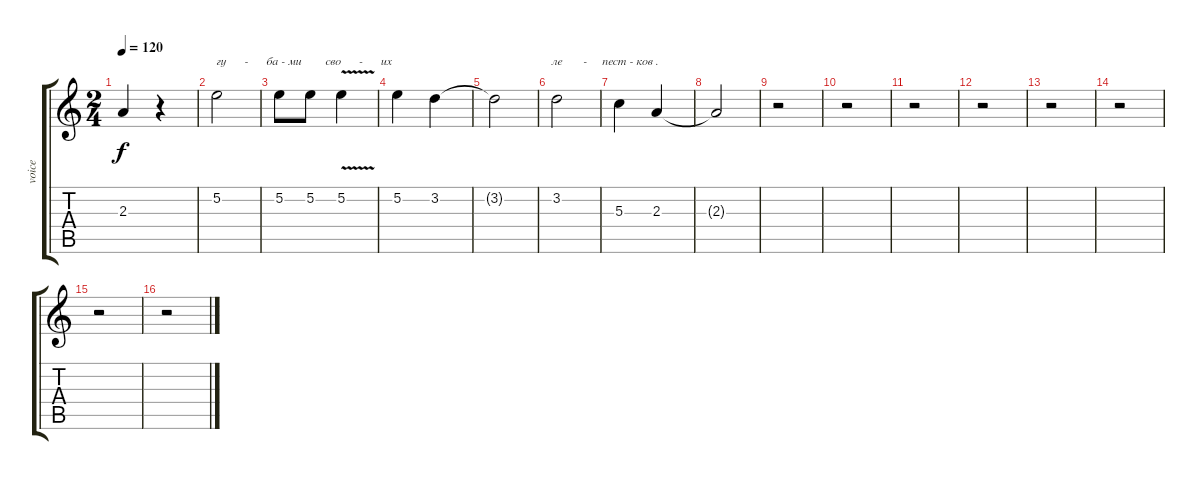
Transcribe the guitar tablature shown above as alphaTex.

\track ("voice" "voice") {instrument synthbass1}
\staff {score tabs}
\tuning (E4 B3 G3 D3 A2 E2) {hide}
\ts (2 4)
\tempo 120
\clef g2
\ks c
2.3{t}.4{dy f} r.4 |
5.2.2{txt "гу      -      ба - ми"} |
5.2.8 5.2.8{txt "     сво      -      их"} 5.2{v}.4 |
5.2.4 3.2.4 |
3.2{t}.2{txt "                   ле       -     пест - ков ."} |
3.2.2 |
5.3.4 2.3.4 |
2.3{t}.2 |
r.2 |
r.2 |
r.2 |
r.2 |
r.2 |
r.2 |
r.2 |
r.2
